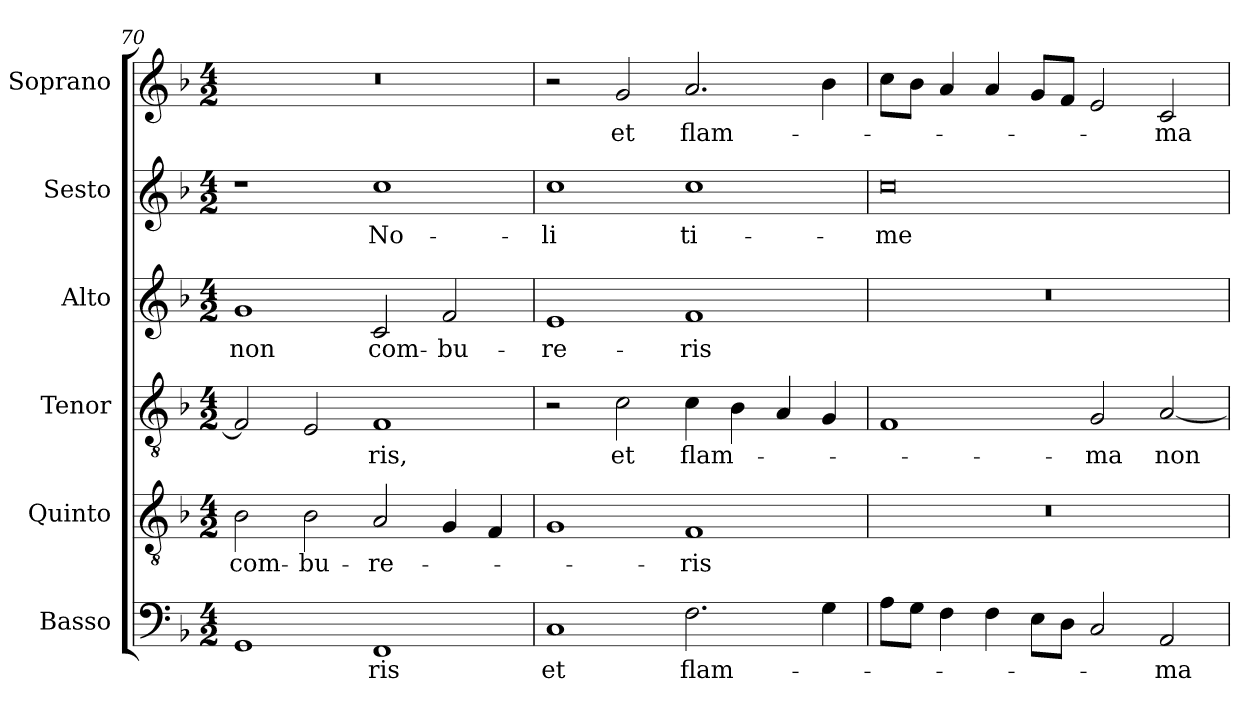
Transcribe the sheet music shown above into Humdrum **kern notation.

**kern	**text	**kern	**text	**kern	**text	**kern	**text	**kern	**text	**kern	**text
*part6	*part6	*part5	*part5	*part4	*part4	*part3	*part3	*part2	*part2	*part1	*part1
*staff6	*staff6	*staff5	*staff5	*staff4	*staff4	*staff3	*staff3	*staff2	*staff2	*staff1	*staff1
*I"Basso	*	*I"Quinto	*	*I"Tenor	*	*I"Alto	*	*I"Sesto	*	*I"Soprano	*
*I'B.	*	*I'Q.	*	*I'T.	*	*I'A.	*	*I'Ss.	*	*I'S.	*
!!LO:LB:g=z
*clefF4	*	*clefGv2	*	*clefGv2	*	*clefG2	*	*clefG2	*	*clefG2	*
*	*	*ITrd7c12	*	*ITrd7c12	*	*	*	*	*	*	*
*k[b-]	*	*k[b-]	*	*k[b-]	*	*k[b-]	*	*k[b-]	*	*k[b-]	*
*F:	*	*F:	*	*F:	*	*F:	*	*F:	*	*F:	*
*M4/2	*	*M4/2	*	*M4/2	*	*M4/2	*	*M4/2	*	*M4/2	*
=70	=70	=70	=70	=70	=70	=70	=70	=70	=70	=70	=70
!	!	!	!LO:LY:b:color=#000000	!	!	!	!	!	!	!	!
!	!	!	!	!	!	!	!LO:LY:b:color=#000000	!	!	!LO:N:vis=1	!
1GGi	.	2BB-i\	com-	2FFi/]	.	1gi	non	1r	.	0r	.
!	!	!	!LO:LY:b:color=#000000	!	!	!	!	!	!	!	!
.	.	2BB-i\	-bu-	2EEi/	.	.	.	.	.	.	.
!	!LO:LY:b:color=#000000	!	!	!	!	!	!	!	!	!	!
!	!	!	!LO:LY:b:color=#000000	!	!	!	!	!	!	!	!
!	!	!	!	!	!LO:LY:b:color=#000000	!	!	!	!	!	!
!	!	!	!	!	!	!	!LO:LY:b:color=#000000	!	!	!	!
!	!	!	!	!	!	!	!	!	!LO:LY:b:color=#000000	!	!
1FFi	-ris	2AAi/	-re-	1FFi	-ris,	2ci/	com-	1cci	No-	.	.
!	!	!	!	!	!	!	!LO:LY:b:color=#000000	!	!	!	!
.	.	4GGi/	.	.	.	2fi/	-bu-	.	.	.	.
.	.	4FFi/	.	.	.	.	.	.	.	.	.
=71	=71	=71	=71	=71	=71	=71	=71	=71	=71	=71	=71
!	!LO:LY:b:color=#000000	!	!	!	!	!	!	!	!	!	!
!	!	!	!	!	!	!	!LO:LY:b:color=#000000	!	!	!	!
!	!	!	!	!	!	!	!	!	!LO:LY:b:color=#000000	!	!
1Ci	et	1GGi	.	2r	.	1ei	-re-	1cci	-li	2r	.
!	!	!	!	!	!LO:LY:b:color=#000000	!	!	!	!	!	!
!	!	!	!	!	!	!	!	!	!	!	!LO:LY:b:color=#000000
.	.	.	.	2Ci\	et	.	.	.	.	2gi/	et
!	!LO:LY:b:color=#000000	!	!	!	!	!	!	!	!	!	!
!	!	!	!LO:LY:b:color=#000000	!	!	!	!	!	!	!	!
!	!	!	!	!	!LO:LY:b:color=#000000	!	!	!	!	!	!
!	!	!	!	!	!	!	!LO:LY:b:color=#000000	!	!	!	!
!	!	!	!	!	!	!	!	!	!LO:LY:b:color=#000000	!	!
!	!	!	!	!	!	!	!	!	!	!	!LO:LY:b:color=#000000
2.Fi\	flam-	1FFi	-ris	4Ci\	flam-	1fi	-ris	1cci	ti-	2.ai/	flam-
.	.	.	.	4BB-i\	.	.	.	.	.	.	.
.	.	.	.	4AAi/	.	.	.	.	.	.	.
4Gi\	.	.	.	4GGi/	.	.	.	.	.	4b-i\	.
=72	=72	=72	=72	=72	=72	=72	=72	=72	=72	=72	=72
!	!	!LO:N:vis=1	!	!	!	!LO:N:vis=1	!	!	!	!	!
!	!	!	!	!	!	!	!	!	!LO:LY:b:color=#000000	!	!
8Ai\L	.	0r	.	1FFi	.	0r	.	0cci	-me-	8cci\L	.
8Gi\J	.	.	.	.	.	.	.	.	.	8b-i\J	.
4Fi\	.	.	.	.	.	.	.	.	.	4ai/	.
4Fi\	.	.	.	.	.	.	.	.	.	4ai/	.
8Ei\L	.	.	.	.	.	.	.	.	.	8gi/L	.
8Di\J	.	.	.	.	.	.	.	.	.	8fi/J	.
!	!	!	!	!	!LO:LY:b:color=#000000	!	!	!	!	!	!
2Ci/	.	.	.	2GGi/	-ma	.	.	.	.	2ei/	.
!	!LO:LY:b:color=#000000	!	!	!	!	!	!	!	!	!	!
!	!	!	!	!	!LO:LY:b:color=#000000	!	!	!	!	!	!
!	!	!	!	!	!	!	!	!	!	!	!LO:LY:b:color=#000000
2AAi/	-ma	.	.	[2AAi/	non	.	.	.	.	2ci/	-ma
=	=	=	=	=	=	=	=	=	=	=	=
*-	*-	*-	*-	*-	*-	*-	*-	*-	*-	*-	*-
